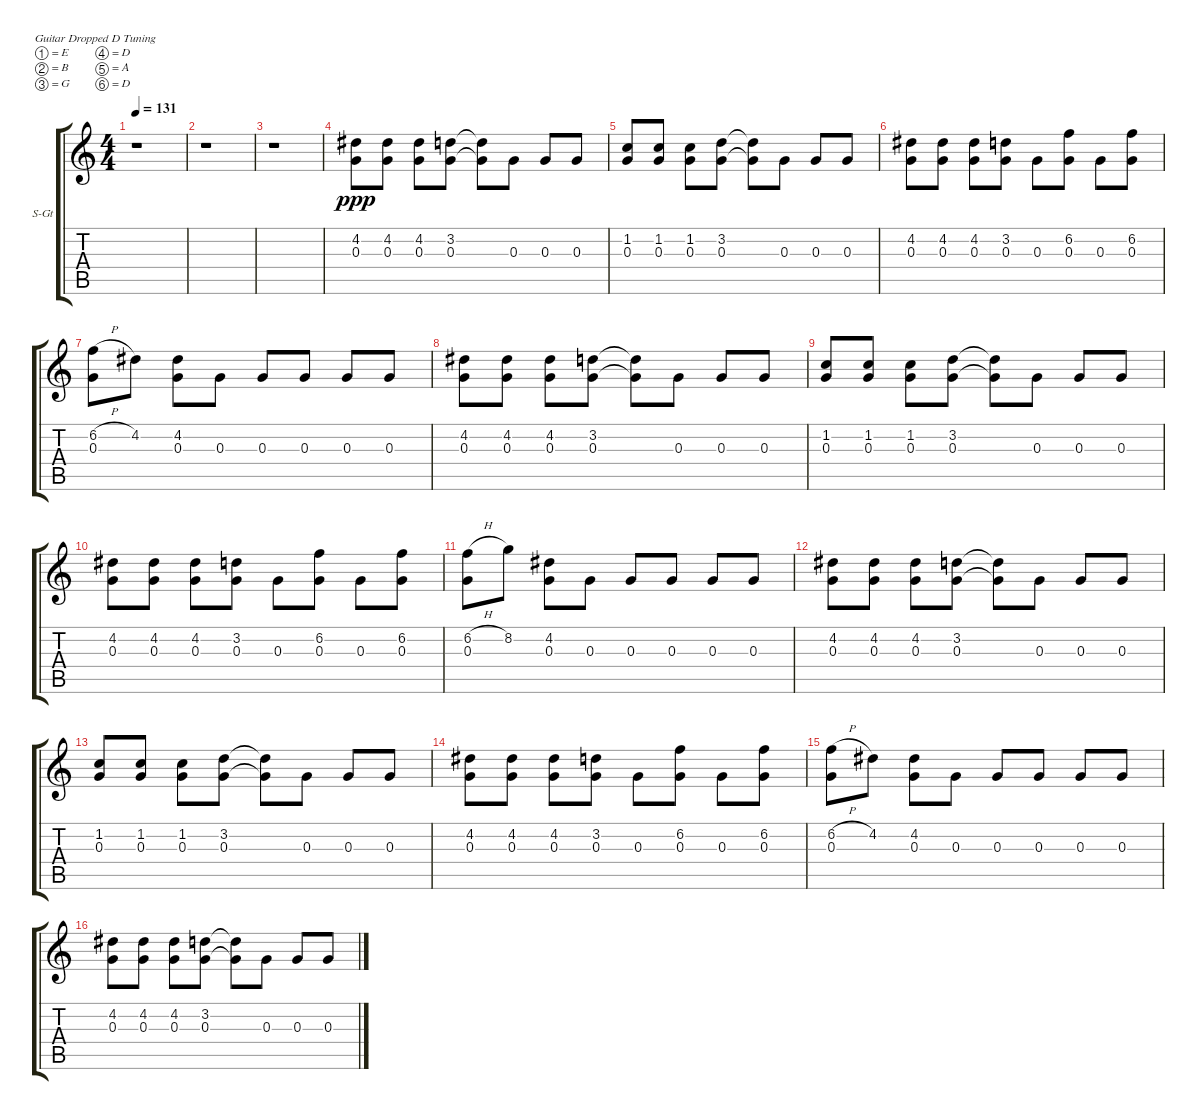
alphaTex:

\bracketExtendMode groupsimilarinstruments
\firstSystemTrackNameOrientation horizontal
\otherSystemsTrackNameOrientation horizontal
\track ("sitar" "S-Gt") {instrument acousticgrandpiano}
\staff {score tabs}
\tuning (E4 B3 G3 D3 A2 D2)
\displaytranspose 12
\ts (4 4)
\tempo 131
\clef g2
\ks aminor
r.1{dy ppp instrument acousticgrandpiano} |
\ks c
r.1 |
r.1 |
(4.2 0.3).8 (4.2 0.3).8 (4.2 0.3).8 (3.2 0.3).8 (3.2{t} 0.3{t}).8 0.3.8 0.3.8 0.3.8 |
(1.2 0.3).8 (1.2 0.3).8 (1.2 0.3).8 (3.2 0.3).8 (3.2{t} 0.3{t}).8 0.3.8 0.3.8 0.3.8 |
(4.2 0.3).8 (4.2 0.3).8 (4.2 0.3).8 (3.2 0.3).8 0.3.8 (6.2 0.3).8 0.3.8 (6.2 0.3).8 |
(6.2{h} 0.3).8 4.2.8 (4.2 0.3).8 0.3.8 0.3.8 0.3.8 0.3.8 0.3.8 |
(4.2 0.3).8 (4.2 0.3).8 (4.2 0.3).8 (3.2 0.3).8 (3.2{t} 0.3{t}).8 0.3.8 0.3.8 0.3.8 |
(1.2 0.3).8 (1.2 0.3).8 (1.2 0.3).8 (3.2 0.3).8 (3.2{t} 0.3{t}).8 0.3.8 0.3.8 0.3.8 |
(4.2 0.3).8 (4.2 0.3).8 (4.2 0.3).8 (3.2 0.3).8 0.3.8 (6.2 0.3).8 0.3.8 (6.2 0.3).8 |
(6.2{h} 0.3).8 8.2.8 (4.2 0.3).8 0.3.8 0.3.8 0.3.8 0.3.8 0.3.8 |
(4.2 0.3).8 (4.2 0.3).8 (4.2 0.3).8 (3.2 0.3).8 (3.2{t} 0.3{t}).8 0.3.8 0.3.8 0.3.8 |
(1.2 0.3).8 (1.2 0.3).8 (1.2 0.3).8 (3.2 0.3).8 (3.2{t} 0.3{t}).8 0.3.8 0.3.8 0.3.8 |
(4.2 0.3).8 (4.2 0.3).8 (4.2 0.3).8 (3.2 0.3).8 0.3.8 (6.2 0.3).8 0.3.8 (6.2 0.3).8 |
(6.2{h} 0.3).8 4.2.8 (4.2 0.3).8 0.3.8 0.3.8 0.3.8 0.3.8 0.3.8 |
(4.2 0.3).8 (4.2 0.3).8 (4.2 0.3).8 (3.2 0.3).8 (3.2{t} 0.3{t}).8 0.3.8 0.3.8 0.3.8
